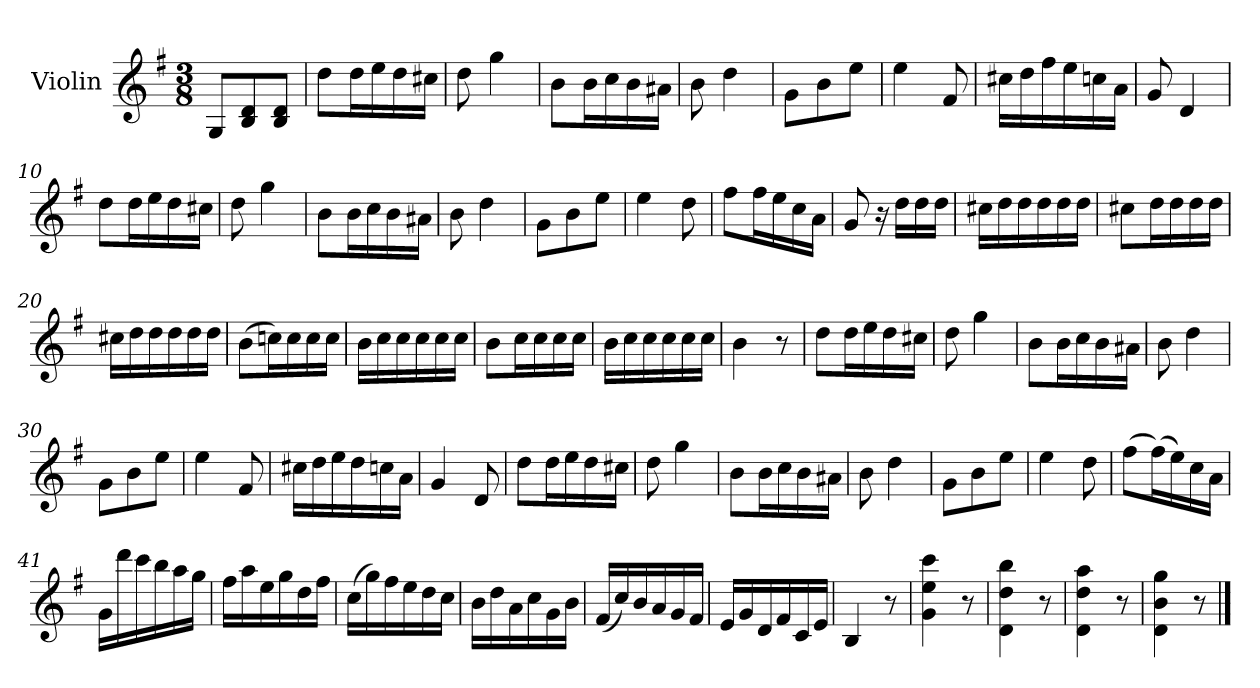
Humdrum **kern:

**kern
*part1
*staff1
*I"Violin
*I'Vln.
*clefG2
*k[f#]
*M3/8
=1
8G/L
8B/ 8d/
8B/ 8d/J
=2
8dd\L
16dd\L
16ee\
16dd\
16cc#X\JJ
=3
8dd\
4gg\
=4
8b\L
16b\L
16cc\
16b\
16a#X\JJ
=5
8b\
4dd\
=6
8g\L
8b\
8ee\J
=7
4ee\
8f#/
=8
16cc#X\LL
16dd\
16ff#\
16ee\
16ccn\
16a\JJ
!!LO:LB:g=z
=9
8g/
4d/
=10
8dd\L
16dd\L
16ee\
16dd\
16cc#X\JJ
=11
8dd\
4gg\
=12
8b\L
16b\L
16cc\
16b\
16a#X\JJ
=13
8b\
4dd\
=14
8g\L
8b\
8ee\J
=15
4ee\
8dd\
=16
8ff#\L
16ff#\L
16ee\
16cc\
16a\JJ
=17
8g/
16r
16dd\LL
16dd\
16dd\JJ
!!LO:LB:g=z
=18
16cc#X\LL
16dd\
16dd\
16dd\
16dd\
16dd\JJ
=19
8cc#X\L
16dd\L
16dd\
16dd\
16dd\JJ
=20
16cc#X\LL
16dd\
16dd\
16dd\
16dd\
16dd\JJ
=21
(>8b\L
16ccn\L)
16cc\
16cc\
16cc\JJ
=22
16b\LL
16cc\
16cc\
16cc\
16cc\
16cc\JJ
=23
8b\L
16cc\L
16cc\
16cc\
16cc\JJ
=24
16b\LL
16cc\
16cc\
16cc\
16cc\
16cc\JJ
!!LO:LB:g=z
=25
4b\
8r
=26
8dd\L
16dd\L
16ee\
16dd\
16cc#X\JJ
=27
8dd\
4gg\
=28
8b\L
16b\L
16cc\
16b\
16a#X\JJ
=29
8b\
4dd\
=30
8g\L
8b\
8ee\J
=31
4ee\
8f#/
=32
16cc#X\LL
16dd\
16ee\
16dd\
16ccn\
16a\JJ
=33
4g/
8d/
!!LO:LB:g=z
=34
8dd\L
16dd\L
16ee\
16dd\
16cc#X\JJ
=35
8dd\
4gg\
=36
8b\L
16b\L
16cc\
16b\
16a#X\JJ
=37
8b\
4dd\
=38
8g\L
8b\
8ee\J
=39
4ee\
8dd\
=40
(>8ff#\L
(>16ff#\L)
16ee\)
16cc\
16a\JJ
=41
16g\LL
16ddd\
16ccc\
16bb\
16aa\
16gg\JJ
!!LO:LB:g=z
=42
16ff#\LL
16aa\
16ee\
16gg\
16dd\
16ff#\JJ
=43
(>16cc\LL
16gg\)
16ff#\
16ee\
16dd\
16cc\JJ
=44
16b\LL
16dd\
16a\
16cc\
16g\
16b\JJ
=45
(<16f#/LL
16cc/)
16b/
16a/
16g/
16f#/JJ
=46
16e/LL
16g/
16d/
16f#/
16c/
16e/JJ
=47
4B/
8r
=48
4g\ 4ee\ 4ccc\
8r
=49
4d\ 4dd\ 4bb\
8r
!!LO:LB:g=z
=50
4d\ 4dd\ 4aa\
8r
=51
4d\ 4b\ 4gg\
8r
==
*-
